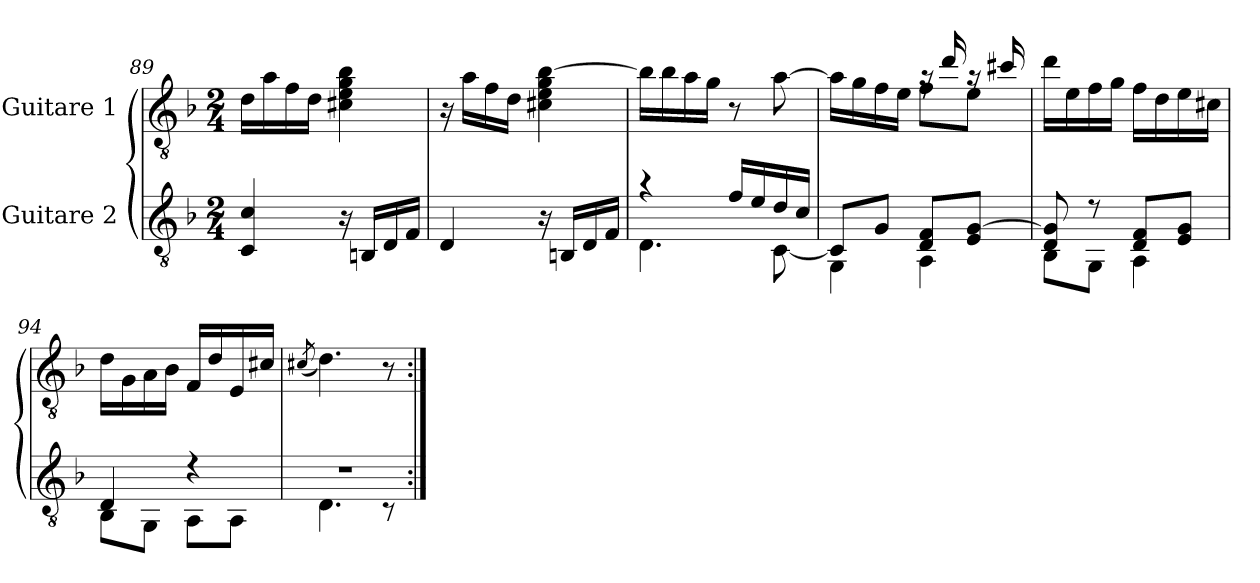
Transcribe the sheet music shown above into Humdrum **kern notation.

**kern	**kern
*part2	*part1
*staff2	*staff1
*I"Guitare 2	*I"Guitare 1
!!LO:LB:g=z
*clefGv2	*clefGv2
*k[b-]	*k[b-]
*M2/4	*M2/4
=89	=89
4C/ 4c/	16d\LL
.	16a\
.	16f\
.	16d\JJ
16r	4c#X\ 4e\ 4g\ 4b-\
16BBn/LL	.
16D/	.
16F/JJ	.
=90	=90
4D/	16r
.	16a\LL
.	16f\
.	16d\JJ
16r	4c#X\ 4e\ 4g\ [4b-\
16BBn/LL	.
16D/	.
16F/JJ	.
=91	=91
*^	*
4r	4.D\	16b-\LL]
.	.	16b-\
.	.	16a\
.	.	16g\JJ
16f/LL	.	8r
16e/	.	.
16d/	[8C\	[8a\
16c/JJ	.	.
=92	=92	=92
*	*	*^
8C/L]	4GG\	4rccyy	16a\LL]
.	.	.	16g\
8G/J	.	.	16f\
.	.	.	16e\JJ
8D/ 8F/L	4AA\	16ra	8f\L
.	.	16dd/	.
8E/ [8G/J	.	16ra	8e\J
.	.	16cc#X/	.
*	*	*v	*v
!!LO:LB:g=z
=93	=93	=93
8D/ 8G/]	8BB-\L	16dd\LL
.	.	16e\
8r	8GG\J	16f\
.	.	16g\JJ
8D/ 8F/L	4AA\	16f\LL
.	.	16d\
8E/ 8G/J	.	16e\
.	.	16c#X\JJ
=94	=94	=94
4D/	8BB-\L	16d\LL
.	.	16G\
.	8GG\J	16A\
.	.	16B-\JJ
4r	8AA\L	16F/LL
.	.	16d/
.	8AA\J	16E/
.	.	16c#X/JJ
=95	=95	=95
.	.	(<8qc#X/
2r	4.D\	4.d\)
.	8r	8r
*v	*v	*
=:|!	=:|!
*-	*-
